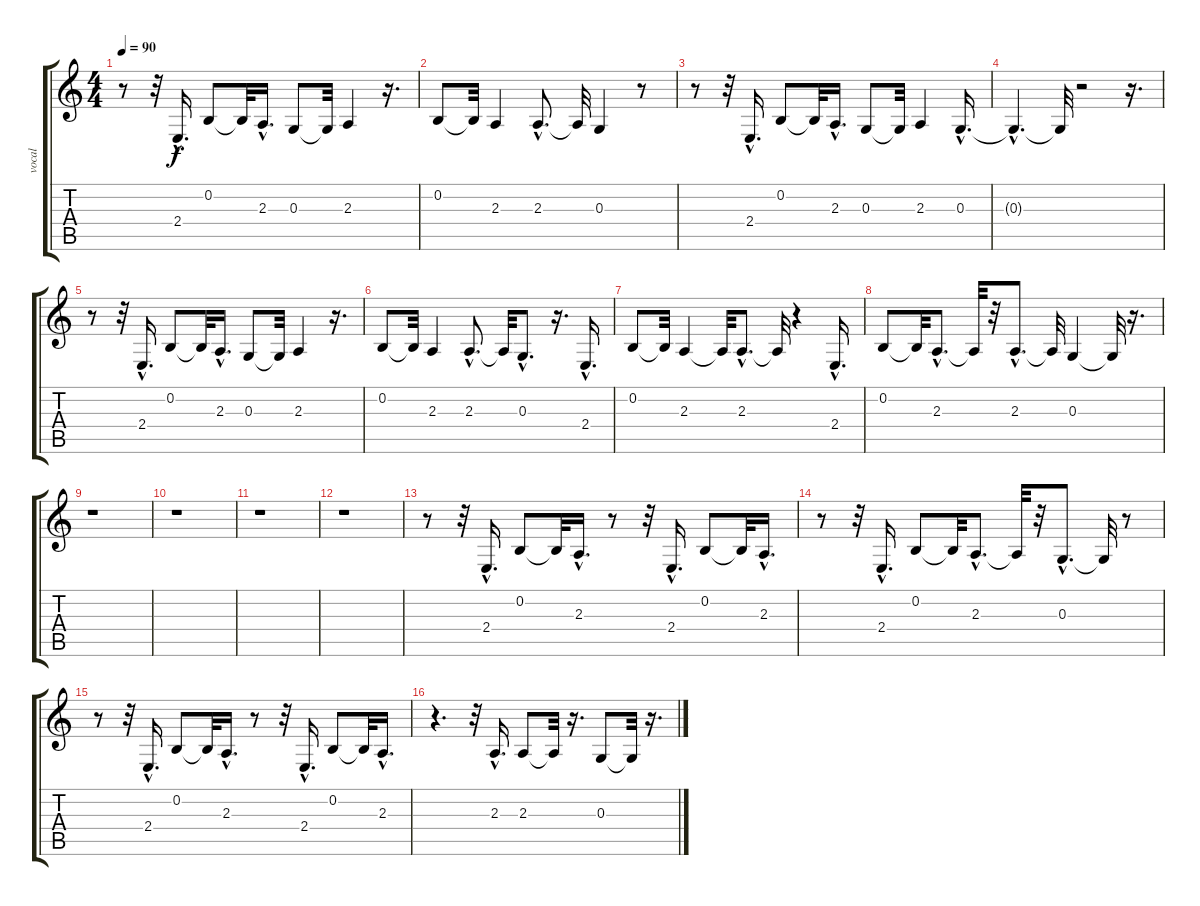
\track ("vocal" "vocal") {instrument lead6voice}
\staff {score tabs}
\tuning (E4 B3 G3 D3 A2 E2) {hide}
\ts (4 4)
\tempo 90
\clef g2
\ks c
r.8{dy f} r.32 2.4{hac}.16{d} 0.2.8 0.2{t}.32 2.3{hac}.16{d} 0.3.8 0.3{t}.32 2.3.4 r.16{d} |
0.2.8 0.2{t}.32 2.3.4 2.3{hac}.8{d} 2.3{t}.32 0.3.4 r.8 |
r.8 r.32 2.4{hac}.16{d} 0.2.8 0.2{t}.32 2.3{hac}.16{d} 0.3.8 0.3{t}.32 2.3.4 0.3{hac}.16{d} |
0.3{hac t}.4{d} 0.3{t}.32 r.2 r.16{d} |
r.8 r.32 2.4{hac}.16{d} 0.2.8 0.2{t}.32 2.3{hac}.16{d} 0.3.8 0.3{t}.32 2.3.4 r.16{d} |
0.2.8 0.2{t}.32 2.3.4 2.3{hac}.8{d} 2.3{t}.32 0.3{hac}.8{d} r.16{d} 2.4{hac}.16{d} |
0.2.8 0.2{t}.32 2.3.4 2.3{t}.32 2.3{hac}.8{d} 2.3{t}.32 r.4 2.4{hac}.16{d} |
0.2.8 0.2{t}.32 2.3{hac}.8{d} 2.3{t}.32 r.32 2.3{hac}.8{d} 2.3{t}.32 0.3.4 0.3{t}.32 r.16{d} |
r.1 |
r.1 |
r.1 |
r.1 |
r.8 r.32 2.4{hac}.16{d} 0.2.8 0.2{t}.32 2.3{hac}.16{d} r.8 r.32 2.4{hac}.16{d} 0.2.8 0.2{t}.32 2.3{hac}.16{d} |
r.8 r.32 2.4{hac}.16{d} 0.2.8 0.2{t}.32 2.3{hac}.8{d} 2.3{t}.32 r.32 0.3{hac}.8{d} 0.3{t}.32 r.8 |
r.8 r.32 2.4{hac}.16{d} 0.2.8 0.2{t}.32 2.3{hac}.16{d} r.8 r.32 2.4{hac}.16{d} 0.2.8 0.2{t}.32 2.3{hac}.16{d} |
r.4{d} r.32 2.3{hac}.16{d} 2.3.8 2.3{t}.32 r.16{d} 0.3.8 0.3{t}.32 r.16{d}
